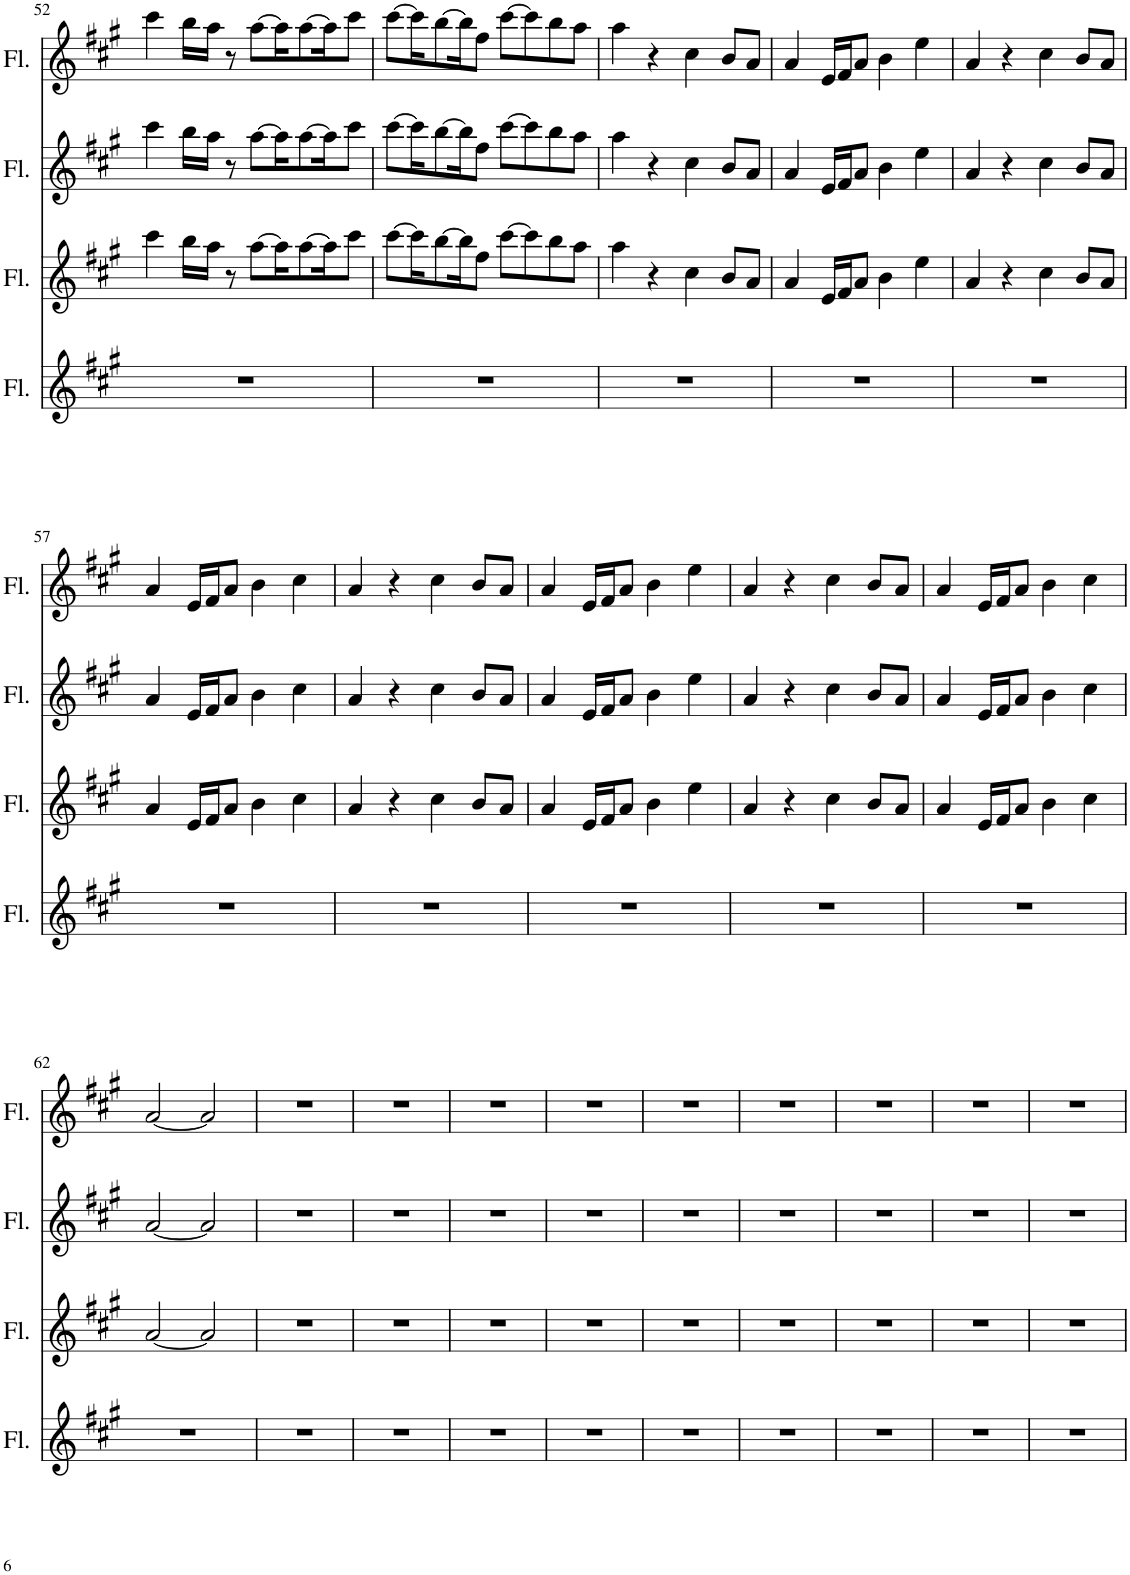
**kern	**kern	**kern	**kern
*part4	*part3	*part2	*part1
*staff4	*staff3	*staff2	*staff1
*I"Flute	*I"Flute	*I"Flute	*I"Flute
*I'Fl.	*I'Fl.	*I'Fl.	*I'Fl.
!!LO:PB:g=z
*clefG2	*clefG2	*clefG2	*clefG2
*k[f#c#g#]	*k[f#c#g#]	*k[f#c#g#]	*k[f#c#g#]
*M4/4	*M4/4	*M4/4	*M4/4
=52	=52	=52	=52
1r	4ccc#\	4ccc#\	4ccc#\
.	16bb\LL	16bb\LL	16bb\LL
.	16aa\JJ	16aa\JJ	16aa\JJ
.	8r	8r	8r
.	[8aa\L	[8aa\L	[8aa\L
.	16aa\K]	16aa\K]	16aa\K]
.	[8aa\	[8aa\	[8aa\
.	16aa\K]	16aa\K]	16aa\K]
.	8ccc#\J	8ccc#\J	8ccc#\J
=53	=53	=53	=53
1r	[8ccc#\L	[8ccc#\L	[8ccc#\L
.	16ccc#\K]	16ccc#\K]	16ccc#\K]
.	[8bb\	[8bb\	[8bb\
.	16bb\K]	16bb\K]	16bb\K]
.	8ff#\J	8ff#\J	8ff#\J
.	[8ccc#\L	[8ccc#\L	[8ccc#\L
.	8ccc#\]	8ccc#\]	8ccc#\]
.	8bb\	8bb\	8bb\
.	8aa\J	8aa\J	8aa\J
=54	=54	=54	=54
1r	4aa\	4aa\	4aa\
.	4r	4r	4r
.	4cc#\	4cc#\	4cc#\
.	8b/L	8b/L	8b/L
.	8a/J	8a/J	8a/J
=55	=55	=55	=55
1r	4a/	4a/	4a/
.	16e/LL	16e/LL	16e/LL
.	16f#/J	16f#/J	16f#/J
.	8a/J	8a/J	8a/J
.	4b\	4b\	4b\
.	4ee\	4ee\	4ee\
=56	=56	=56	=56
1r	4a/	4a/	4a/
.	4r	4r	4r
.	4cc#\	4cc#\	4cc#\
.	8b/L	8b/L	8b/L
.	8a/J	8a/J	8a/J
!!LO:LB:g=z
=57	=57	=57	=57
1r	4a/	4a/	4a/
.	16e/LL	16e/LL	16e/LL
.	16f#/J	16f#/J	16f#/J
.	8a/J	8a/J	8a/J
.	4b\	4b\	4b\
.	4cc#\	4cc#\	4cc#\
=58	=58	=58	=58
1r	4a/	4a/	4a/
.	4r	4r	4r
.	4cc#\	4cc#\	4cc#\
.	8b/L	8b/L	8b/L
.	8a/J	8a/J	8a/J
=59	=59	=59	=59
1r	4a/	4a/	4a/
.	16e/LL	16e/LL	16e/LL
.	16f#/J	16f#/J	16f#/J
.	8a/J	8a/J	8a/J
.	4b\	4b\	4b\
.	4ee\	4ee\	4ee\
=60	=60	=60	=60
1r	4a/	4a/	4a/
.	4r	4r	4r
.	4cc#\	4cc#\	4cc#\
.	8b/L	8b/L	8b/L
.	8a/J	8a/J	8a/J
=61	=61	=61	=61
1r	4a/	4a/	4a/
.	16e/LL	16e/LL	16e/LL
.	16f#/J	16f#/J	16f#/J
.	8a/J	8a/J	8a/J
.	4b\	4b\	4b\
.	4cc#\	4cc#\	4cc#\
!!LO:LB:g=z
=62	=62	=62	=62
1r	[2a/	[2a/	[2a/
.	2a/]	2a/]	2a/]
=63	=63	=63	=63
1r	1r	1r	1r
=64	=64	=64	=64
1r	1r	1r	1r
=65	=65	=65	=65
1r	1r	1r	1r
=66	=66	=66	=66
1r	1r	1r	1r
=67	=67	=67	=67
1r	1r	1r	1r
=68	=68	=68	=68
1r	1r	1r	1r
=69	=69	=69	=69
1r	1r	1r	1r
=70	=70	=70	=70
1r	1r	1r	1r
=71	=71	=71	=71
1r	1r	1r	1r
=	=	=	=
*-	*-	*-	*-
